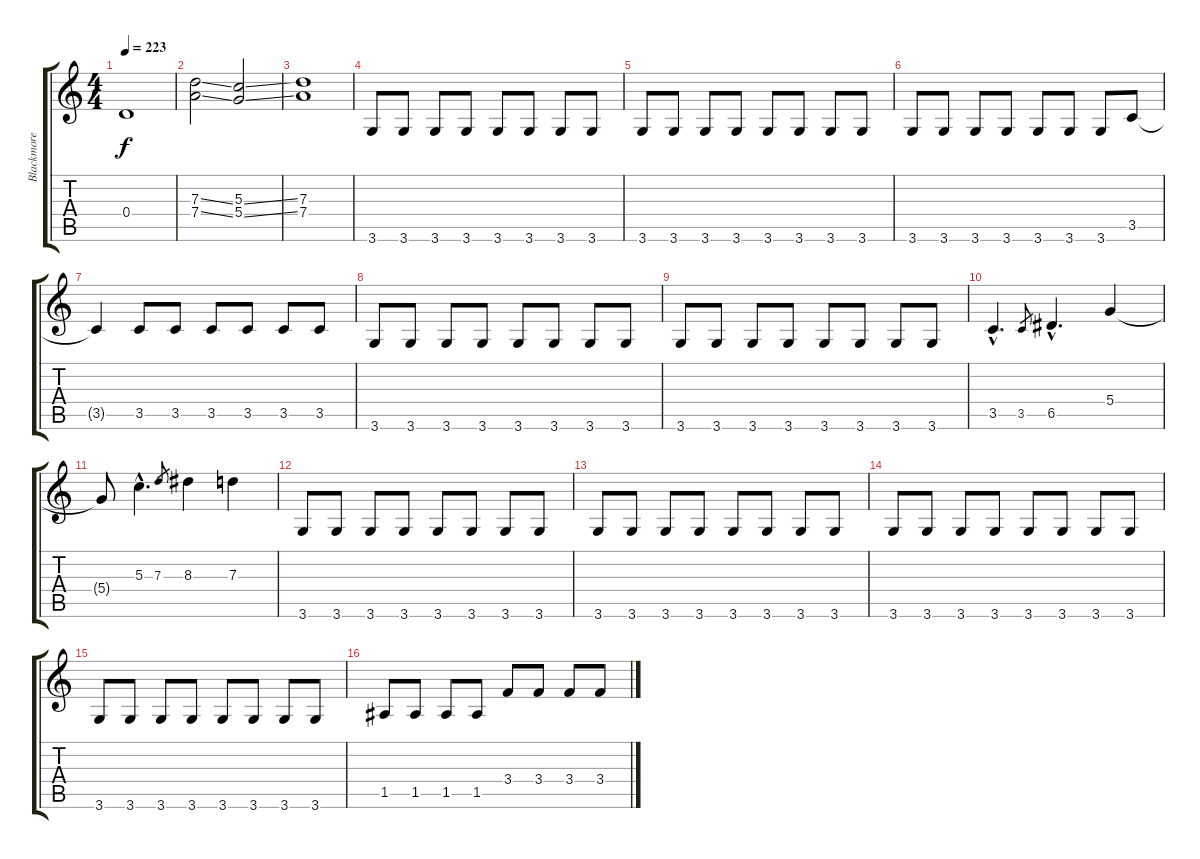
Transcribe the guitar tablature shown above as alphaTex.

\track ("Blackmore" "Blackmore") {instrument distortionguitar}
\staff {score tabs}
\tuning (E4 B3 G3 D3 A2 E2) {hide}
\ts (4 4)
\tempo 223
\clef g2
\ks c
0.4{t}.1{dy f} |
(7.3{ss} 7.4{ss}).2 (5.3{ss} 5.4{ss}).2 |
(7.3 7.4).1 |
3.6.8 3.6.8 3.6.8 3.6.8 3.6.8 3.6.8 3.6.8 3.6.8 |
3.6.8 3.6.8 3.6.8 3.6.8 3.6.8 3.6.8 3.6.8 3.6.8 |
3.6.8 3.6.8 3.6.8 3.6.8 3.6.8 3.6.8 3.6.8 3.5.8 |
3.5{t}.4 3.5.8 3.5.8 3.5.8 3.5.8 3.5.8 3.5.8 |
3.6.8 3.6.8 3.6.8 3.6.8 3.6.8 3.6.8 3.6.8 3.6.8 |
3.6.8 3.6.8 3.6.8 3.6.8 3.6.8 3.6.8 3.6.8 3.6.8 |
3.5{hac}.4{d} 3.5.8{gr} 6.5{hac}.4{d} 5.4.4 |
5.4{t}.8 5.3{hac}.4{d} 7.3.8{gr} 8.3.4 7.3.4 |
3.6.8 3.6.8 3.6.8 3.6.8 3.6.8 3.6.8 3.6.8 3.6.8 |
3.6.8 3.6.8 3.6.8 3.6.8 3.6.8 3.6.8 3.6.8 3.6.8 |
3.6.8 3.6.8 3.6.8 3.6.8 3.6.8 3.6.8 3.6.8 3.6.8 |
3.6.8 3.6.8 3.6.8 3.6.8 3.6.8 3.6.8 3.6.8 3.6.8 |
1.5.8 1.5.8 1.5.8 1.5.8 3.4.8 3.4.8 3.4.8 3.4.8
